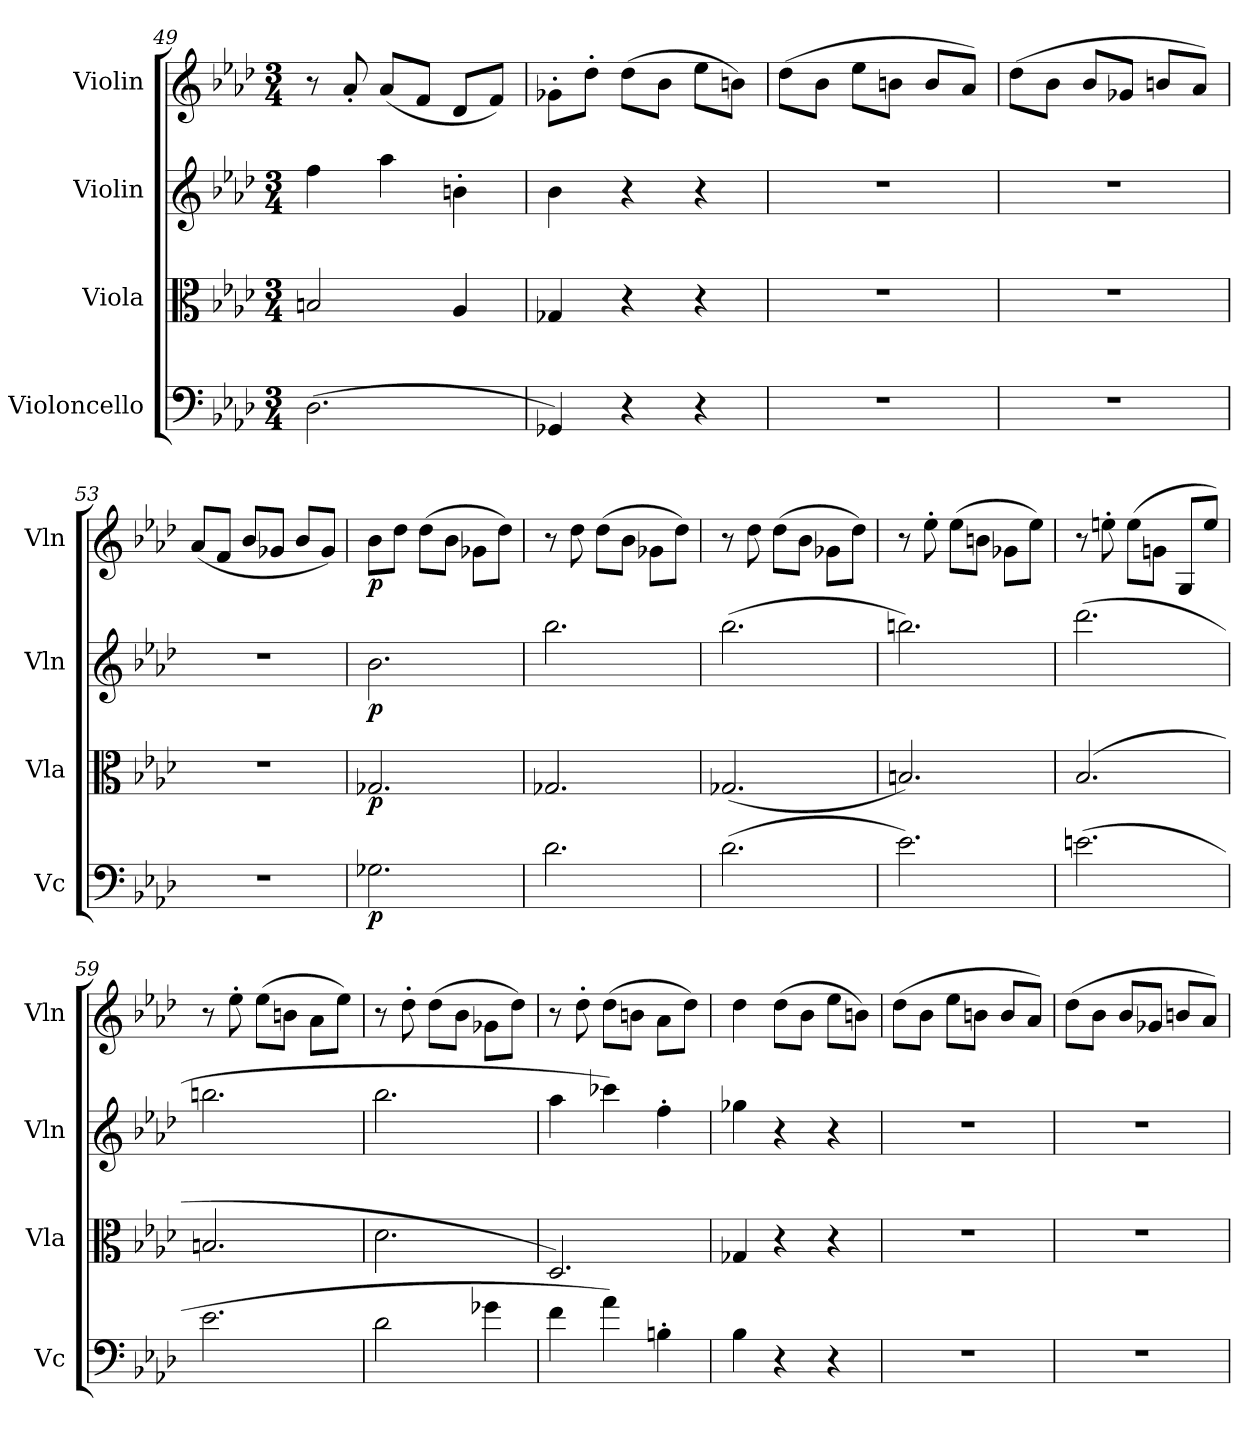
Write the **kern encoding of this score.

**kern	**dynam	**kern	**dynam	**kern	**dynam	**kern	**dynam
*part4	*part4	*part3	*part3	*part2	*part2	*part1	*part1
*staff4	*staff4	*staff3	*staff3	*staff2	*staff2	*staff1	*staff1
*I"Violoncello	*	*I"Viola	*	*I"Violin	*	*I"Violin	*
*I'Vc	*	*I'Vla	*	*I'Vln	*	*I'Vln	*
*clefF4	*	*clefC3	*	*clefG2	*	*clefG2	*
*k[b-e-a-d-]	*	*k[b-e-a-d-]	*	*k[b-e-a-d-]	*	*k[b-e-a-d-]	*
*M3/4	*	*M3/4	*	*M3/4	*	*M3/4	*
=49	=49	=49	=49	=49	=49	=49	=49
(2.D-\	.	2Bn/	.	4ff\	.	8r	.
.	.	.	.	.	.	8a-'/	.
.	.	.	.	4aa-\	.	(8a-/L	.
.	.	.	.	.	.	8f/J	.
.	.	4A-/	.	4bn'\	.	8d-/L	.
.	.	.	.	.	.	8f/J)	.
=50	=50	=50	=50	=50	=50	=50	=50
4GG-X/)	.	4G-X/	.	4b-\	.	8g-X'\L	.
.	.	.	.	.	.	8dd-'\J	.
4r	.	4r	.	4r	.	(8dd-\L	.
.	.	.	.	.	.	8b-\J	.
4r	.	4r	.	4r	.	8ee-\L	.
.	.	.	.	.	.	8bn\J)	.
=51	=51	=51	=51	=51	=51	=51	=51
2.r	.	2.r	.	2.r	.	(8dd-\L	.
.	.	.	.	.	.	8b-\J	.
.	.	.	.	.	.	8ee-\L	.
.	.	.	.	.	.	8bn\J	.
.	.	.	.	.	.	8b/L	.
.	.	.	.	.	.	8a-/J)	.
=52	=52	=52	=52	=52	=52	=52	=52
2.r	.	2.r	.	2.r	.	(8dd-\L	.
.	.	.	.	.	.	8b-\J	.
.	.	.	.	.	.	8b-/L	.
.	.	.	.	.	.	8g-X/J	.
.	.	.	.	.	.	8bn/L	.
.	.	.	.	.	.	8a-/J)	.
=53	=53	=53	=53	=53	=53	=53	=53
2.r	.	2.r	.	2.r	.	(8a-/L	.
.	.	.	.	.	.	8f/J	.
.	.	.	.	.	.	8b-/L	.
.	.	.	.	.	.	8g-X/J	.
.	.	.	.	.	.	8b-/L	.
.	.	.	.	.	.	8g-/J)	.
=54	=54	=54	=54	=54	=54	=54	=54
2.G-X\	p	2.G-X/	p	2.b-\	p	8b-\L	p
.	.	.	.	.	.	8dd-\J	.
.	.	.	.	.	.	(8dd-\L	.
.	.	.	.	.	.	8b-\J	.
.	.	.	.	.	.	8g-X\L	.
.	.	.	.	.	.	8dd-\J)	.
=55	=55	=55	=55	=55	=55	=55	=55
2.d-\	.	2.G-X/	.	2.bb-\	.	8r	.
.	.	.	.	.	.	8dd-\	.
.	.	.	.	.	.	(8dd-\L	.
.	.	.	.	.	.	8b-\J	.
.	.	.	.	.	.	8g-X\L	.
.	.	.	.	.	.	8dd-\J)	.
=56	=56	=56	=56	=56	=56	=56	=56
(2.d-\	.	(2.G-X/	.	(2.bb-\	.	8r	.
.	.	.	.	.	.	8dd-\	.
.	.	.	.	.	.	(8dd-\L	.
.	.	.	.	.	.	8b-\J	.
.	.	.	.	.	.	8g-X\L	.
.	.	.	.	.	.	8dd-\J)	.
=57	=57	=57	=57	=57	=57	=57	=57
2.e-\)	.	2.Bn/)	.	2.bbn\)	.	8r	.
.	.	.	.	.	.	8ee-'\	.
.	.	.	.	.	.	(8ee-\L	.
.	.	.	.	.	.	8bn\J	.
.	.	.	.	.	.	8g-X\L	.
.	.	.	.	.	.	8ee-\J)	.
=58	=58	=58	=58	=58	=58	=58	=58
(2.en\	.	(2.B-/	.	(2.ddd-\	.	8r	.
.	.	.	.	.	.	8een'\	.
.	.	.	.	.	.	(8ee\L	.
.	.	.	.	.	.	8gn\J	.
.	.	.	.	.	.	8G/L	.
.	.	.	.	.	.	8ee/J)	.
=59	=59	=59	=59	=59	=59	=59	=59
2.e-\	.	2.Bn/	.	2.bbn\	.	8r	.
.	.	.	.	.	.	8ee-'\	.
.	.	.	.	.	.	(8ee-\L	.
.	.	.	.	.	.	8bn\J	.
.	.	.	.	.	.	8a-\L	.
.	.	.	.	.	.	8ee-\J)	.
=60	=60	=60	=60	=60	=60	=60	=60
2d-\	.	2.d-\	.	2.bb-\	.	8r	.
.	.	.	.	.	.	8dd-'\	.
.	.	.	.	.	.	(8dd-\L	.
.	.	.	.	.	.	8b-\J	.
4g-X\	.	.	.	.	.	8g-X\L	.
.	.	.	.	.	.	8dd-\J)	.
=61	=61	=61	=61	=61	=61	=61	=61
4f\	.	2.D-/)	.	4aa-\	.	8r	.
.	.	.	.	.	.	8dd-'\	.
4a-\)	.	.	.	4ccc-X\)	.	(8dd-\L	.
.	.	.	.	.	.	8bn\J	.
4Bn'\	.	.	.	4ff'\	.	8a-\L	.
.	.	.	.	.	.	8dd-\J)	.
=62	=62	=62	=62	=62	=62	=62	=62
4B-\	.	4G-X/	.	4gg-X\	.	4dd-\	.
4r	.	4r	.	4r	.	(8dd-\L	.
.	.	.	.	.	.	8b-\J	.
4r	.	4r	.	4r	.	8ee-\L	.
.	.	.	.	.	.	8bn\J)	.
=63	=63	=63	=63	=63	=63	=63	=63
2.r	.	2.r	.	2.r	.	(8dd-\L	.
.	.	.	.	.	.	8b-\J	.
.	.	.	.	.	.	8ee-\L	.
.	.	.	.	.	.	8bn\J	.
.	.	.	.	.	.	8b/L	.
.	.	.	.	.	.	8a-/J)	.
=64	=64	=64	=64	=64	=64	=64	=64
2.r	.	2.r	.	2.r	.	(8dd-\L	.
.	.	.	.	.	.	8b-\J	.
.	.	.	.	.	.	8b-/L	.
.	.	.	.	.	.	8g-X/J	.
.	.	.	.	.	.	8bn/L	.
.	.	.	.	.	.	8a-/J)	.
=	=	=	=	=	=	=	=
*-	*-	*-	*-	*-	*-	*-	*-
